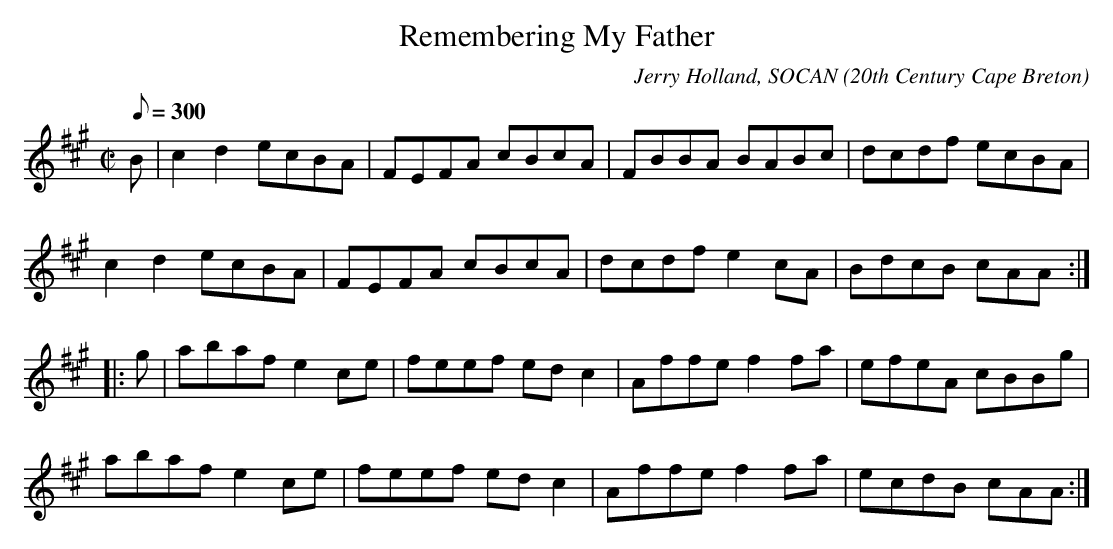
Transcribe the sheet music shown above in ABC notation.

X:1
T:Remembering My Father
C:Jerry Holland, SOCAN
O:20th Century Cape Breton
L:1/8
Q:300
M:C|
K:A
B|c2 d2 ecBA|FEFA cBcA|FBBA BABc|dcdf ecBA|!
c2 d2 ecBA|FEFA cBcA|dcdf e2 cA|BdcB cAA:|!
|:g|abaf e2 ce|feef ed c2|Affe f2 fa|efeA cBBg|!
abaf e2 ce|feef ed c2|Affe f2 fa|ecdB cAA:|]!
